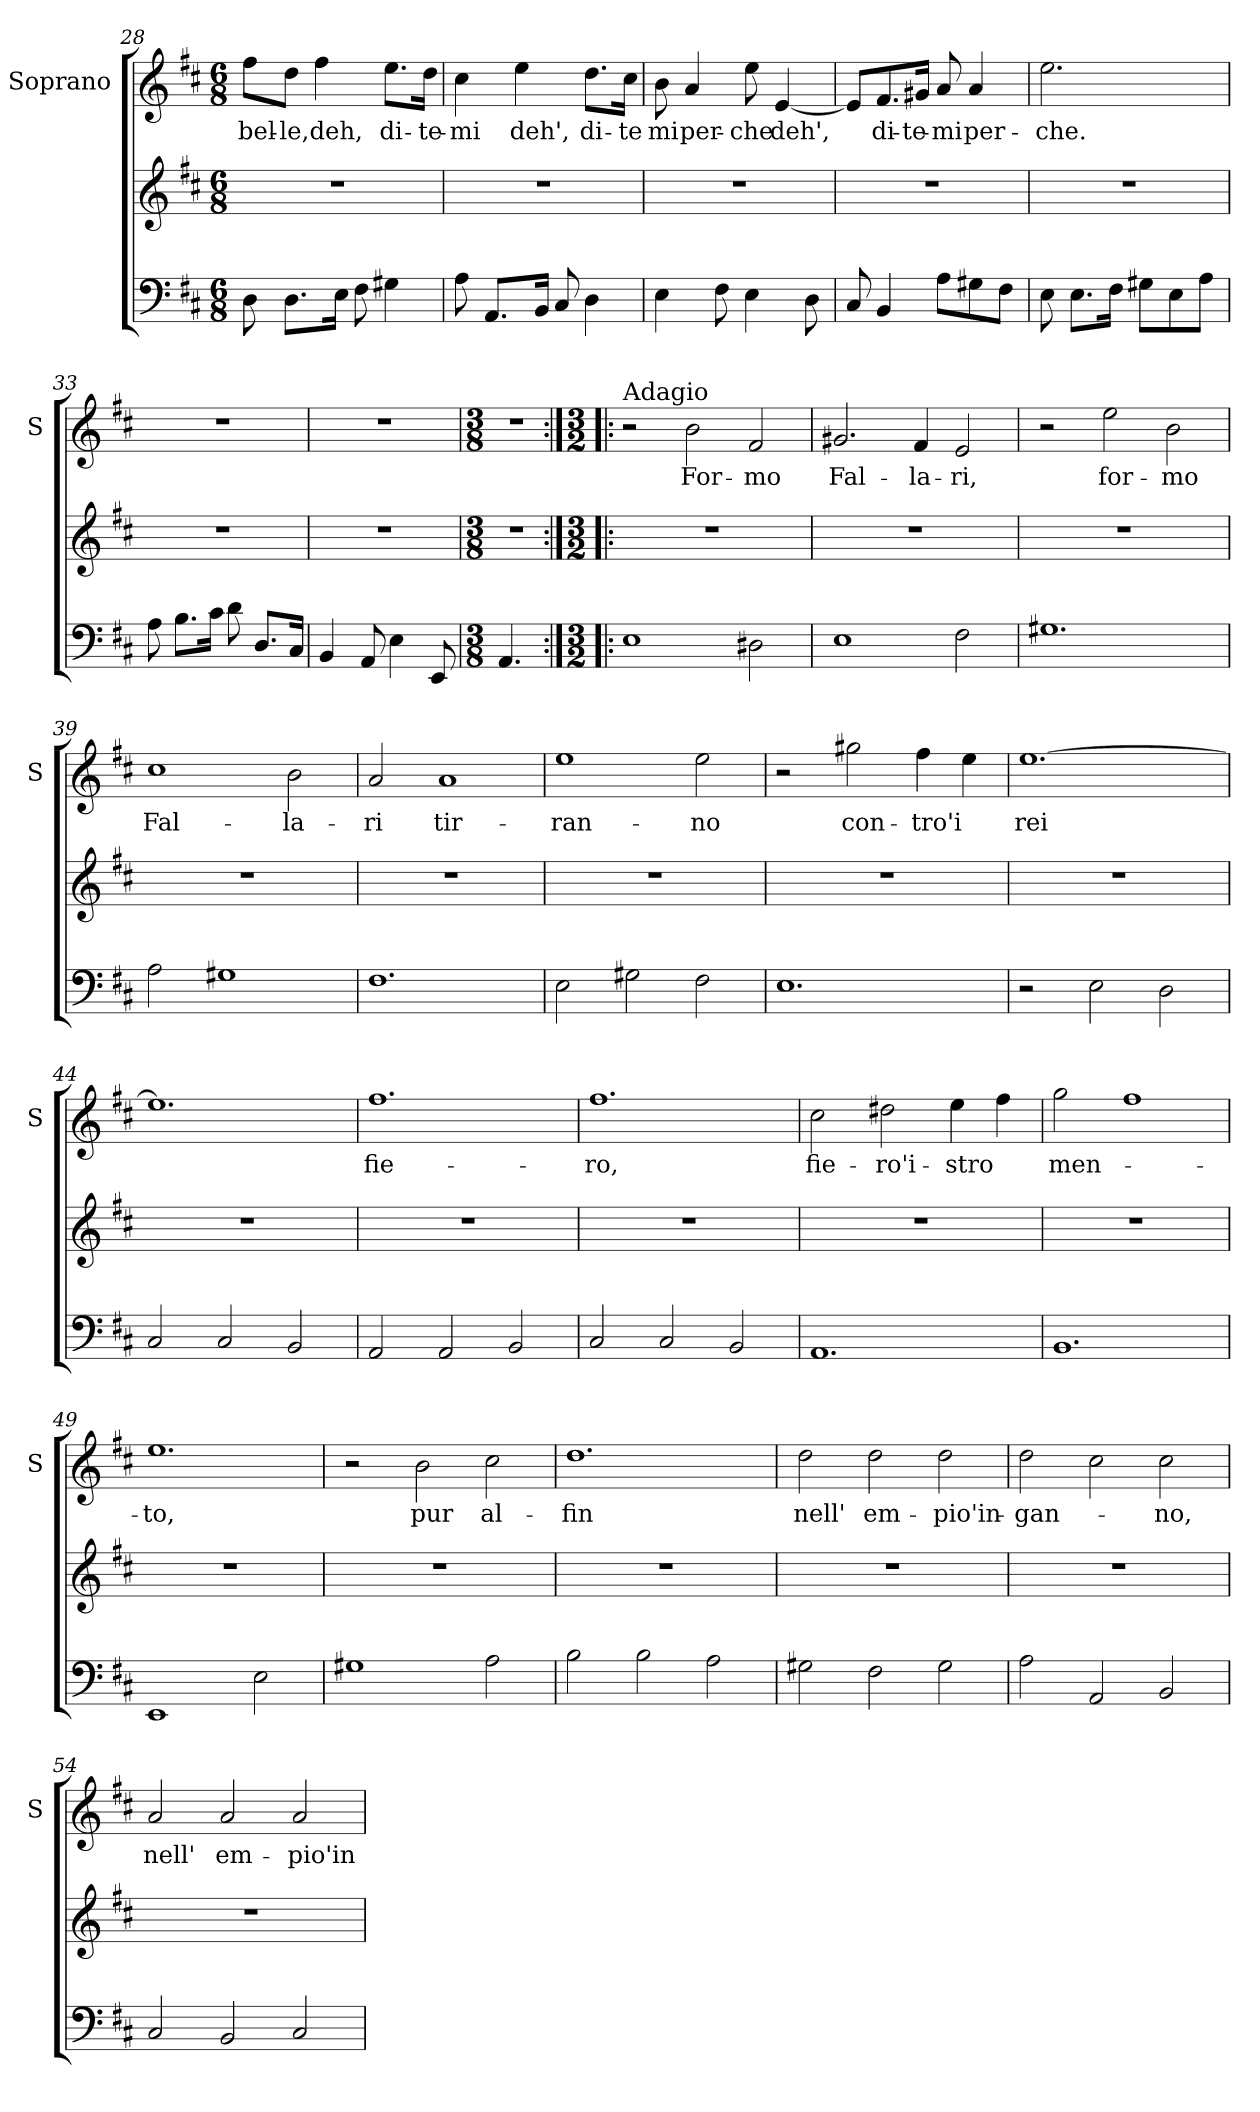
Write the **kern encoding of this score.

**kern	**kern	**kern	**text
*part2	*part2	*part1	*part1
*staff3	*staff2	*staff1	*staff1
*	*	*I"Soprano	*
*	*	*I'S	*
*clefF4	*clefG2	*clefG2	*
*k[f#c#]	*k[f#c#]	*k[f#c#]	*
*D:	*D:	*D:	*
*M6/8	*M6/8	*M6/8	*
=28	=28	=28	=28
!	!	!	!LO:LY:b
8D\	2.r	8ff#\L	bel-
!	!	!	!LO:LY:b
8.D\L	.	8dd\J	-le,
!	!	!	!LO:LY:b
.	.	4ff#\	deh,
16E\Jk	.	.	.
8F#\	.	.	.
!	!	!	!LO:LY:b
4G#X\	.	8.ee\L	di-
!	!	!	!LO:LY:b
.	.	16dd\Jk	-te-
!!LO:PB:g=z
=29	=29	=29	=29
!	!	!	!LO:LY:b
8A\	2.r	4cc#\	-mi
8.AA/L	.	.	.
!	!	!	!LO:LY:b
.	.	4ee\	deh',
16BB/Jk	.	.	.
8C#/	.	.	.
!	!	!	!LO:LY:b
4D\	.	8.dd\L	di-
!	!	!	!LO:LY:b
.	.	16cc#\Jk	-te
=30	=30	=30	=30
!	!	!	!LO:LY:b
4E\	2.r	8b\	mi
!	!	!	!LO:LY:b
.	.	4a/	per-
8F#\	.	.	.
!	!	!	!LO:LY:b
4E\	.	8ee\	-che
!	!	!	!LO:LY:b
.	.	[4e/	deh',
8D\	.	.	.
=31	=31	=31	=31
8C#/	2.r	8e/L]	.
!	!	!	!LO:LY:b
4BB/	.	8.f#/	di-
!	!	!	!LO:LY:b
.	.	16g#X/Jk	-te-
!	!	!	!LO:LY:b
8A\L	.	8a/	-mi
!	!	!	!LO:LY:b
8G#X\	.	4a/	per-
8F#\J	.	.	.
=32	=32	=32	=32
!	!	!	!LO:LY:b
8E\	2.r	2.ee\	-che.
8.E\L	.	.	.
16F#\Jk	.	.	.
8G#X\L	.	.	.
8E\	.	.	.
8A\J	.	.	.
!!LO:LB:g=z
=33	=33	=33	=33
8A\	2.r	2.r	.
8.B\L	.	.	.
16c#\Jk	.	.	.
8d\	.	.	.
8.D/L	.	.	.
16C#/Jk	.	.	.
=34	=34	=34	=34
4BB/	2.r	2.r	.
8AA/	.	.	.
4E\	.	.	.
8EE/	.	.	.
=35	=35	=35	=35
*M3/8	*M3/8	*M3/8	*
4.AA/	4.r	4.r	.
=36:|!|:	=36:|!|:	=36:|!|:	=36:|!|:
*M3/2	*M3/2	*M3/2	*
!	!	!LO:TX:a:t=Adagio	!
1E	1.r	2r	.
!	!	!	!LO:LY:b
.	.	2b\	For-
!	!	!	!LO:LY:b
2D#X\	.	2f#/	-mo
=37	=37	=37	=37
!	!	!	!LO:LY:b
1E	1.r	2.g#X/	Fal-
!	!	!	!LO:LY:b
.	.	4f#/	-la-
!	!	!	!LO:LY:b
2F#\	.	2e/	-ri,
!!LO:LB:g=z
=38	=38	=38	=38
1.G#X	1.r	2r	.
!	!	!	!LO:LY:b
.	.	2ee\	for-
!	!	!	!LO:LY:b
.	.	2b\	-mo
=39	=39	=39	=39
!	!	!	!LO:LY:b
2A\	1.r	1cc#	Fal-
1G#X	.	.	.
!	!	!	!LO:LY:b
.	.	2b\	-la-
=40	=40	=40	=40
!	!	!	!LO:LY:b
1.F#	1.r	2a/	-ri
!	!	!	!LO:LY:b
.	.	1a	tir-
=41	=41	=41	=41
!	!	!	!LO:LY:b
2E\	1.r	1ee	-ran-
2G#X\	.	.	.
!	!	!	!LO:LY:b
2F#\	.	2ee\	-no
=42	=42	=42	=42
1.E	1.r	2r	.
!	!	!	!LO:LY:b
.	.	2gg#X\	con-
!	!	!	!LO:LY:b
.	.	4ff#\	-tro'i
.	.	4ee\	.
=43	=43	=43	=43
!	!	!	!LO:LY:b
2r	1.r	[1.ee	rei
2E\	.	.	.
2D\	.	.	.
!!LO:LB:g=z
=44	=44	=44	=44
2C#/	1.r	1.ee]	.
2C#/	.	.	.
2BB/	.	.	.
=45	=45	=45	=45
!	!	!	!LO:LY:b
2AA/	1.r	1.ff#	fie-
2AA/	.	.	.
2BB/	.	.	.
=46	=46	=46	=46
!	!	!	!LO:LY:b
2C#/	1.r	1.ff#	-ro,
2C#/	.	.	.
2BB/	.	.	.
=47	=47	=47	=47
!	!	!	!LO:LY:b
1.AA	1.r	2cc#\	fie-
!	!	!	!LO:LY:b
.	.	2dd#X\	-ro'i-
!	!	!	!LO:LY:b
.	.	4ee\	-stro
.	.	4ff#\	.
=48	=48	=48	=48
!	!	!	!LO:LY:b
1.BB	1.r	2gg\	men-
.	.	1ff#	.
=49	=49	=49	=49
!	!	!	!LO:LY:b
1EE	1.r	1.ee	-to,
2E\	.	.	.
!!LO:PB:g=z
=50	=50	=50	=50
1G#X	1.r	2r	.
!	!	!	!LO:LY:b
.	.	2b\	pur
!	!	!	!LO:LY:b
2A\	.	2cc#\	al-
=51	=51	=51	=51
!	!	!	!LO:LY:b
2B\	1.r	1.dd	-fin
2B\	.	.	.
2A\	.	.	.
=52	=52	=52	=52
!	!	!	!LO:LY:b
2G#X\	1.r	2dd\	nell'
!	!	!	!LO:LY:b
2F#\	.	2dd\	em-
!	!	!	!LO:LY:b
2G#\	.	2dd\	-pio'in-
=53	=53	=53	=53
!	!	!	!LO:LY:b
2A\	1.r	2dd\	-gan-
2AA/	.	2cc#\	.
!	!	!	!LO:LY:b
2BB/	.	2cc#\	-no,
=54	=54	=54	=54
!	!	!	!LO:LY:b
2C#/	1.r	2a/	nell'
!	!	!	!LO:LY:b
2BB/	.	2a/	em-
!	!	!	!LO:LY:b
2C#/	.	2a/	-pio'in-
=	=	=	=
*-	*-	*-	*-
